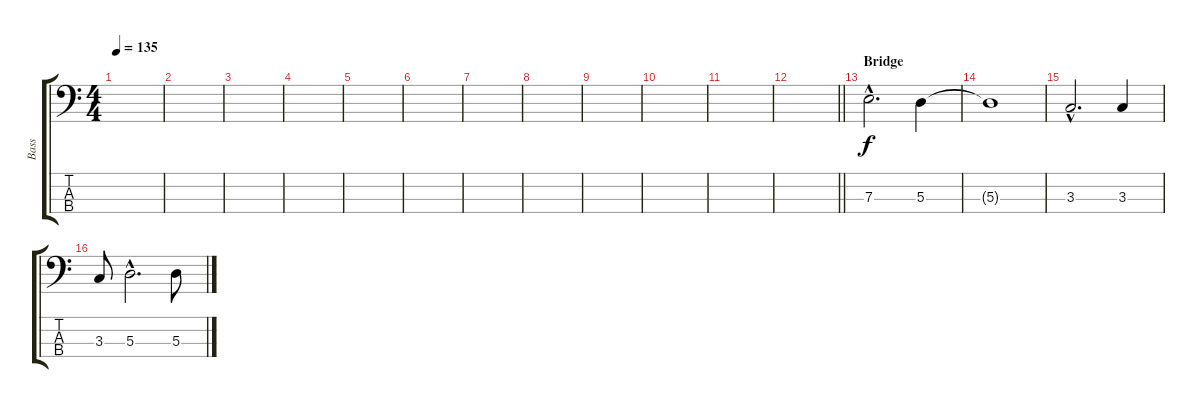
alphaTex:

\track ("Bass" "Bass") {instrument electricbassfinger}
\staff {score tabs}
\tuning (G2 D2 A1 D1) {hide}
\ts (4 4)
\tempo 135
\clef f4
\ks c
|
|
|
|
|
|
|
|
|
|
|
\barLineRight lightlight
|
\section ("" "Bridge")
7.3{hac}.2{d} 5.3.4 |
5.3{t}.1 |
3.3{hac}.2{d} 3.3.4 |
3.3.8 5.3{hac}.2{d} 5.3.8
